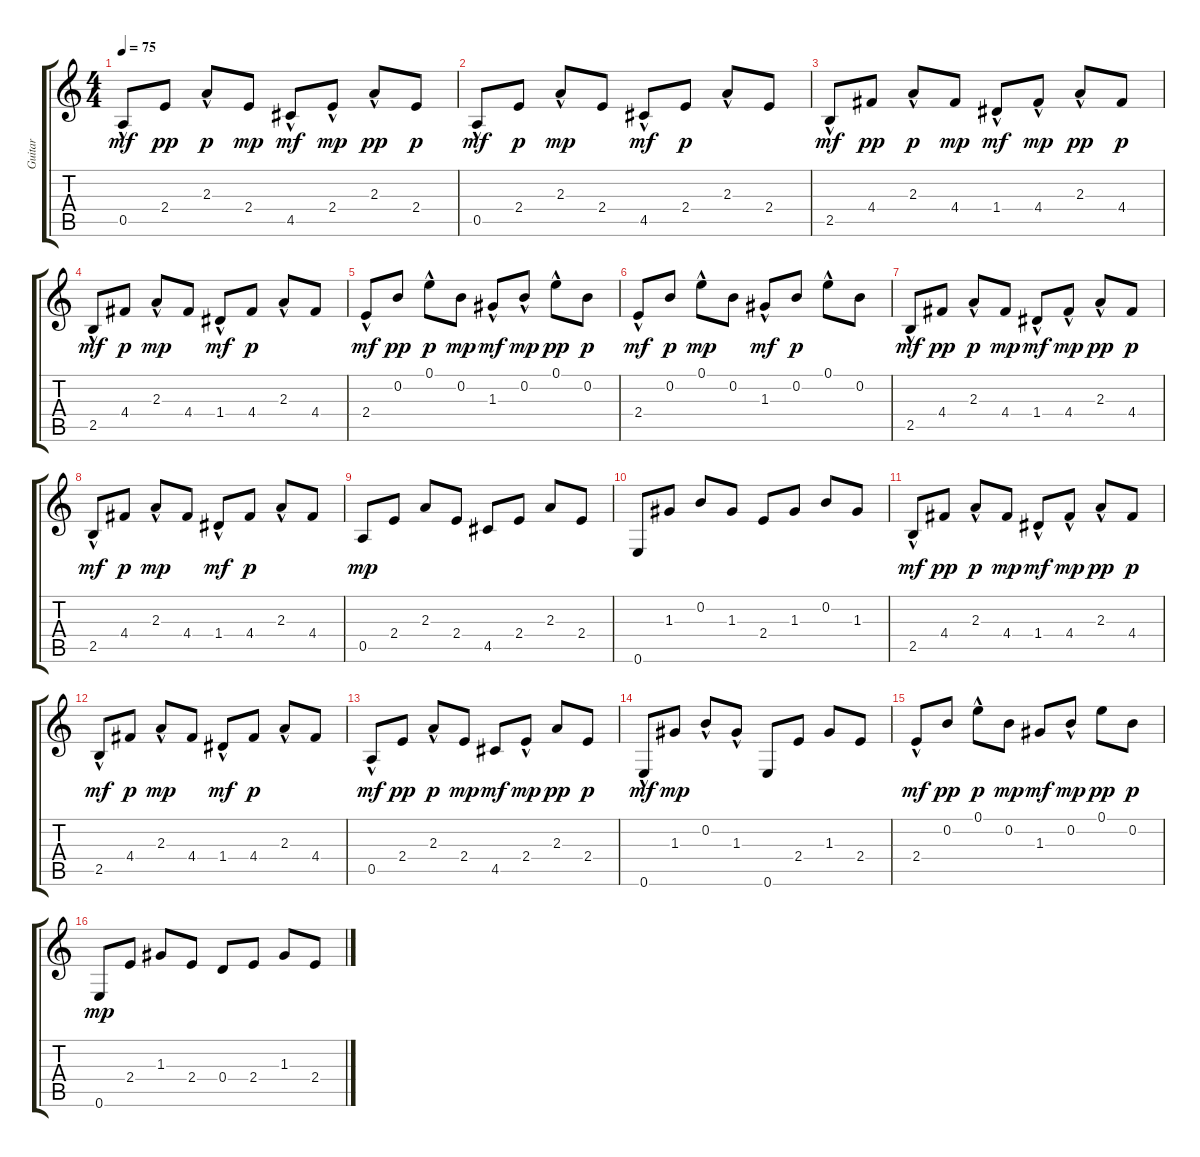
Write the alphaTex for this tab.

\track ("Guitar  " "Guitar  ") {instrument acousticguitarnylon}
\staff {score tabs}
\tuning (E4 B3 G3 D3 A2 E2) {hide}
\ts (4 4)
\tempo 75
\clef g2
\ks c
0.5{hac}.8{dy mf} 2.4.8{dy pp} 2.3{hac}.8{dy p} 2.4.8{dy mp} 4.5{hac}.8{dy mf} 2.4{hac}.8{dy mp} 2.3{hac}.8{dy pp} 2.4.8{dy p} |
0.5{hac}.8{dy mf} 2.4.8{dy p} 2.3{hac}.8{dy mp} 2.4.8 4.5{hac}.8{dy mf} 2.4.8{dy p} 2.3{hac}.8 2.4.8 |
2.5{hac}.8{dy mf} 4.4.8{dy pp} 2.3{hac}.8{dy p} 4.4.8{dy mp} 1.4{hac}.8{dy mf} 4.4{hac}.8{dy mp} 2.3{hac}.8{dy pp} 4.4.8{dy p} |
2.5{hac}.8{dy mf} 4.4.8{dy p} 2.3{hac}.8{dy mp} 4.4.8 1.4{hac}.8{dy mf} 4.4.8{dy p} 2.3{hac}.8 4.4.8 |
2.4{hac}.8{dy mf} 0.2.8{dy pp} 0.1{hac}.8{dy p} 0.2.8{dy mp} 1.3{hac}.8{dy mf} 0.2{hac}.8{dy mp} 0.1{hac}.8{dy pp} 0.2.8{dy p} |
2.4{hac}.8{dy mf} 0.2.8{dy p} 0.1{hac}.8{dy mp} 0.2.8 1.3{hac}.8{dy mf} 0.2.8{dy p} 0.1{hac}.8 0.2.8 |
2.5{hac}.8{dy mf} 4.4.8{dy pp} 2.3{hac}.8{dy p} 4.4.8{dy mp} 1.4{hac}.8{dy mf} 4.4{hac}.8{dy mp} 2.3{hac}.8{dy pp} 4.4.8{dy p} |
2.5{hac}.8{dy mf} 4.4.8{dy p} 2.3{hac}.8{dy mp} 4.4.8 1.4{hac}.8{dy mf} 4.4.8{dy p} 2.3{hac}.8 4.4.8 |
0.5.8{dy mp} 2.4.8 2.3.8 2.4.8 4.5.8 2.4.8 2.3.8 2.4.8 |
0.6.8 1.3.8 0.2.8 1.3.8 2.4.8 1.3.8 0.2.8 1.3.8 |
2.5{hac}.8{dy mf} 4.4.8{dy pp} 2.3{hac}.8{dy p} 4.4.8{dy mp} 1.4{hac}.8{dy mf} 4.4{hac}.8{dy mp} 2.3{hac}.8{dy pp} 4.4.8{dy p} |
2.5{hac}.8{dy mf} 4.4.8{dy p} 2.3{hac}.8{dy mp} 4.4.8 1.4{hac}.8{dy mf} 4.4.8{dy p} 2.3{hac}.8 4.4.8 |
0.5{hac}.8{dy mf} 2.4.8{dy pp} 2.3{hac}.8{dy p} 2.4.8{dy mp} 4.5.8{dy mf} 2.4{hac}.8{dy mp} 2.3.8{dy pp} 2.4.8{dy p} |
0.6{hac}.8{dy mf} 1.3.8{dy mp} 0.2{hac}.8 1.3{hac}.8 0.6.8 2.4.8 1.3.8 2.4.8 |
2.4{hac}.8{dy mf} 0.2.8{dy pp} 0.1{hac}.8{dy p} 0.2.8{dy mp} 1.3.8{dy mf} 0.2{hac}.8{dy mp} 0.1.8{dy pp} 0.2.8{dy p} |
0.6.8{dy mp} 2.4.8 1.3.8 2.4.8 0.4.8 2.4.8 1.3.8 2.4.8
